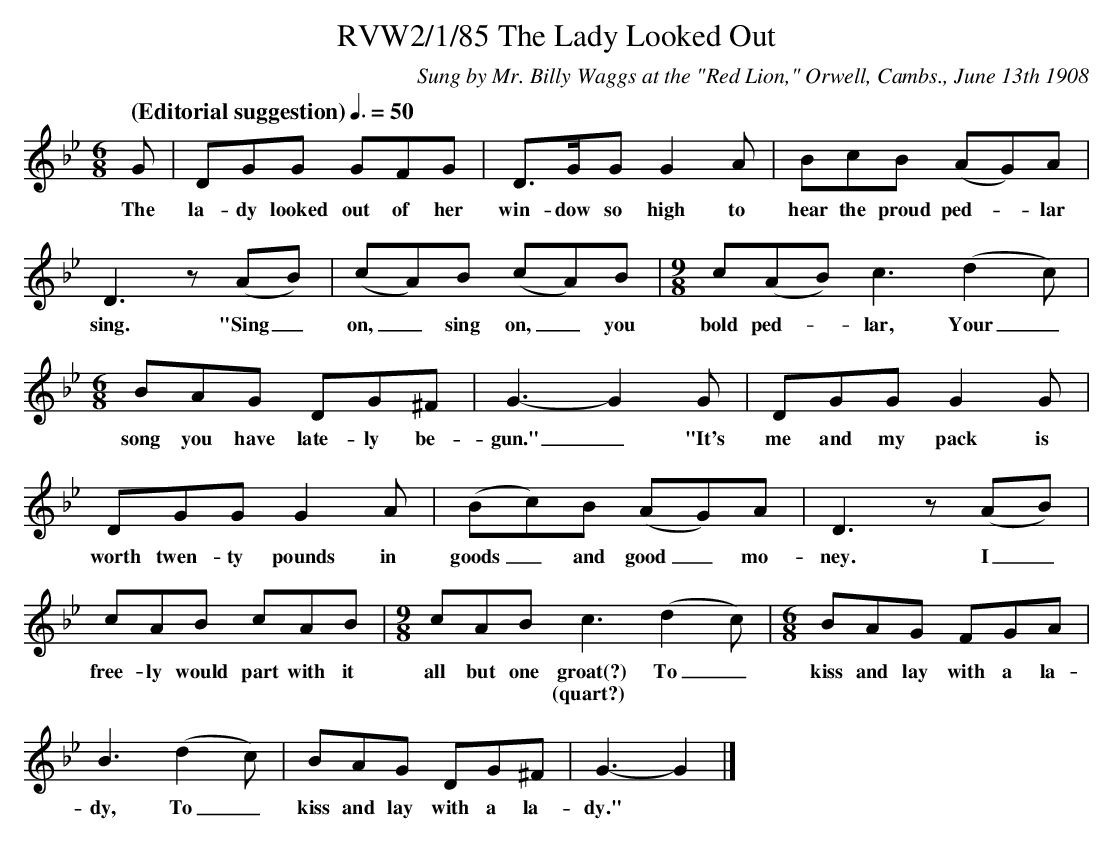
X:1
T:RVW2/1/85 The Lady Looked Out
C:Sung by Mr. Billy Waggs at the "Red Lion," Orwell, Cambs., June 13th 1908
L:1/8
Q:"(Editorial suggestion)" 3/8=50
M:6/8
K:Gm
G | DGG GFG | D>GG G2 A | BcB (AG)A |
w: The la-dy looked out of her win-dow so high to hear the proud ped-*lar
D3 z (AB) |(cA)B (cA)B |[M:9/8] c(AB) c3 (d2 c) |
w: sing. "Sing_ on,_ sing on,_ you bold ped-*lar, Your_
[M:6/8] BAG DG^F | G3-G2 G | DGG G2 G |
w: song you have late-ly be-gun."_ "It's me and my pack is
DGG G2 A | (Bc)B (AG)A | D3 z (AB) |
w: worth twen-ty pounds in goods_ and good_ mo-ney. I_
cAB cAB |[M:9/8] cAB c3 (d2 c) |[M:6/8] BAG FGA |
w: free-ly would part with it all but one groat(?) To_kiss and lay with a la-
w: |***(quart?)
B3 (d2 c) | BAG DG^F | G3-G2 |]
w:  dy, To_kiss and lay with a la-dy."
